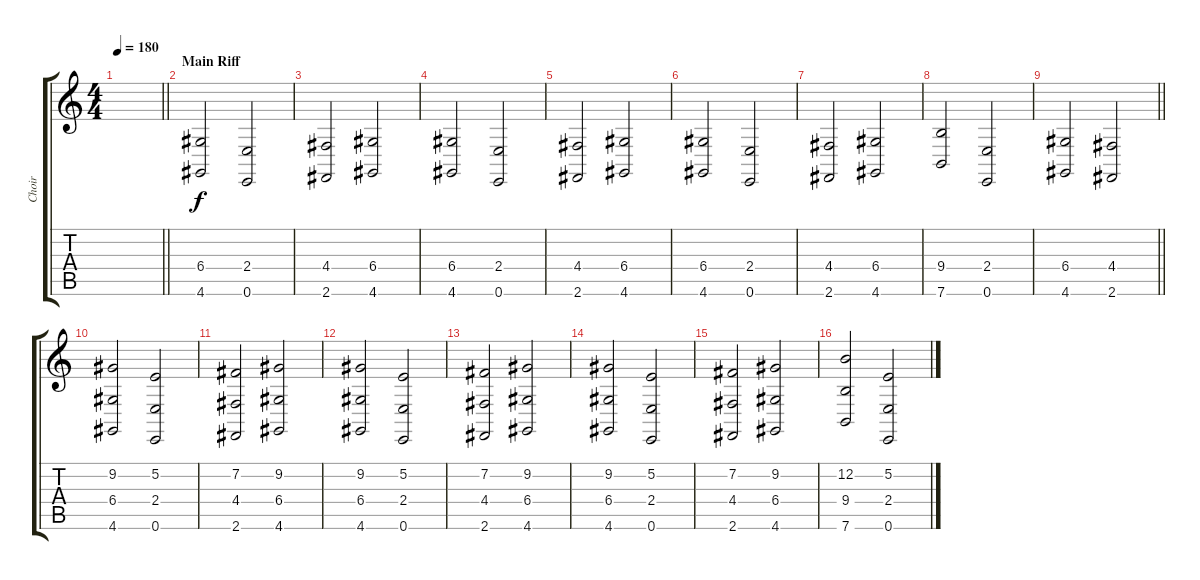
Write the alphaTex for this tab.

\track ("Choir" "Choir") {instrument choiraahs}
\staff {score tabs}
\tuning (E4 B3 G3 D3 A2 E2) {hide}
\ts (4 4)
\tempo 180
\clef g2
\barLineRight lightlight
\ks c
|
\section ("" "Main Riff")
(6.4 4.6).2{volume 10} (2.4 0.6).2 |
(4.4 2.6).2 (6.4 4.6).2 |
(6.4 4.6).2 (2.4 0.6).2 |
(4.4 2.6).2 (6.4 4.6).2 |
(6.4 4.6).2 (2.4 0.6).2 |
(4.4 2.6).2 (6.4 4.6).2 |
(9.4 7.6).2 (2.4 0.6).2 |
\barLineRight lightlight
(6.4 4.6).2 (4.4 2.6).2 |
\section ("" "")
(9.2 6.4 4.6).2{volume 10} (5.2 2.4 0.6).2 |
(7.2 4.4 2.6).2 (9.2 6.4 4.6).2 |
(9.2 6.4 4.6).2 (5.2 2.4 0.6).2 |
(7.2 4.4 2.6).2 (9.2 6.4 4.6).2 |
(9.2 6.4 4.6).2 (5.2 2.4 0.6).2 |
(7.2 4.4 2.6).2 (9.2 6.4 4.6).2 |
(12.2 9.4 7.6).2 (5.2 2.4 0.6).2
